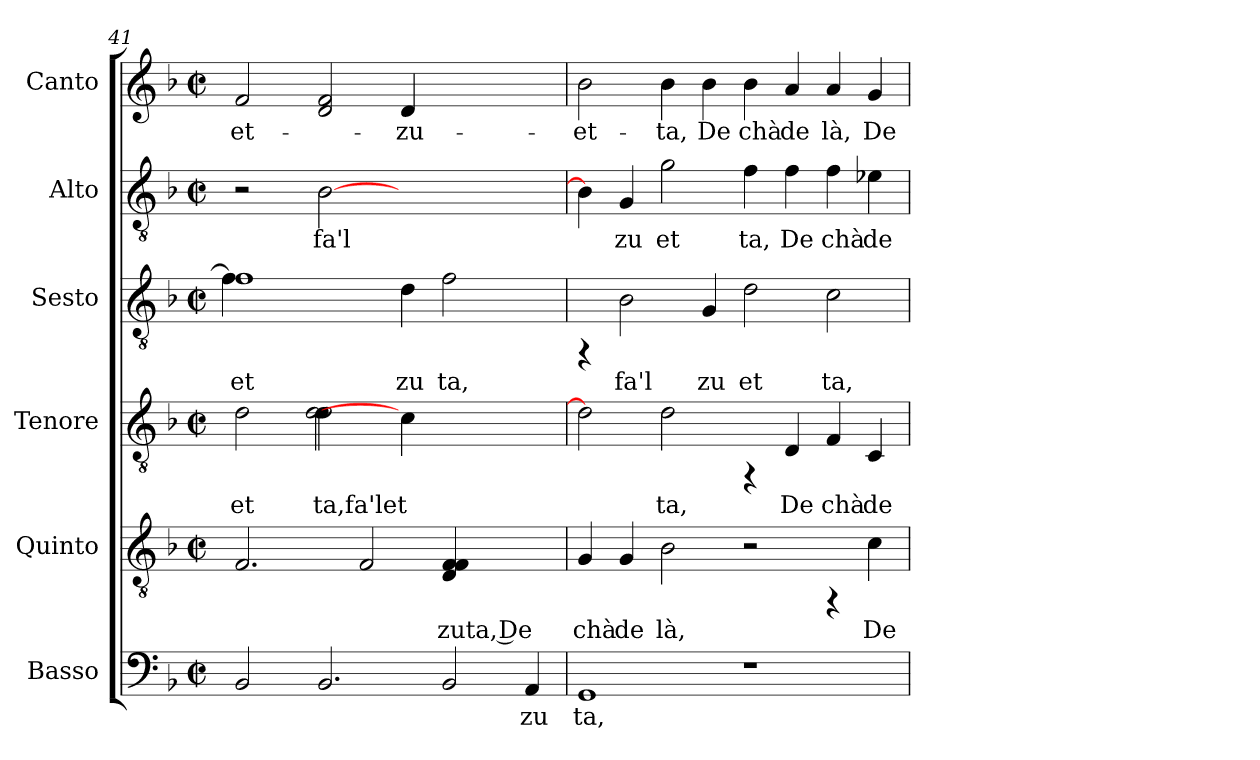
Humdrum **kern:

**kern	**text	**kern	**text	**kern	**text	**kern	**text	**kern	**text	**kern	**text
*part6	*part6	*part5	*part5	*part4	*part4	*part3	*part3	*part2	*part2	*part1	*part1
*staff6	*staff6	*staff5	*staff5	*staff4	*staff4	*staff3	*staff3	*staff2	*staff2	*staff1	*staff1
*I"Basso	*	*I"Quinto	*	*I"Tenore	*	*I"Sesto	*	*I"Alto	*	*I"Canto	*
*clefF4	*	*clefGv2	*	*clefGv2	*	*clefGv2	*	*clefGv2	*	*clefG2	*
*k[b-]	*	*k[b-]	*	*k[b-]	*	*k[b-]	*	*k[b-]	*	*k[b-]	*
*F:	*	*F:	*	*F:	*	*F:	*	*F:	*	*F:	*
*M2/2	*	*M2/2	*	*M2/2	*	*M2/2	*	*M2/2	*	*M2/2	*
*met(c|)	*	*met(c|)	*	*met(c|)	*	*met(c|)	*	*met(c|)	*	*met(c|)	*
=41	=41	=41	=41	=41	=41	=41	=41	=41	=41	=41	=41
!	!	!	!	!	!LO:LY:b:cj	!	!LO:LY:b:cj	!	!	!	!LO:LY:b:cj
*	*	*	*	*^	*	*^	*	*	*	*	*
2BB-/	.	2.F/	.	2d\	2ryy	et	1f	4f\]	et	2r	.	2f/	-et-
.	.	.	.	.	.	.	.	4ryy	.	.	.	.	.
!	!	!	!	!	!	!LO:LY:b:cj	!	!	!	!	!LO:LY:b:cj	!	!
2.BB-/	.	.	.	[>2d\ 2d\	4d\	ta,fa'let	.	1.ryy	.	[>2B-\	fa'l	2d/ 2f/	.
.	.	2F/	.	.	2.ryy	.	.	.	.	.	.	.	.
!	!	!	!	!	!	!LO:LY:b:cj	!	!	!LO:LY:b:cj	!	!	!	!LO:LY:b:cj
.	.	.	.	4c\	.	.	4d\	.	zu	1ryy	.	4d/	-zu-
!	!	!	!LO:LY:b:cj	!	!	!	!	!	!LO:LY:b:cj	!	!	!	!
2BB-/	.	4F/ 4D/ 4F/	zuta, De	2.ryy	.	.	2f\	.	ta,	.	.	2.ryy	.
.	.	2ryy	.	.	2ryy	.	.	.	.	.	.	.	.
!	!LO:LY:b:cj	!	!	!	!	!	!	!	!	!	!	!	!
4AA/	zu	.	.	.	.	.	4ryy	.	.	.	.	.	.
*	*	*	*	*v	*v	*	*	*	*	*	*	*	*
*	*	*	*	*	*	*v	*v	*	*	*	*	*
=42	=42	=42	=42	=42	=42	=42	=42	=42	=42	=42	=42
!	!LO:LY:b:cj	!	!LO:LY:b:cj	!	!LO:LY:b:cj	!	!	!	!LO:LY:b:cj	!	!LO:LY:b:cj
1GG	ta,	4G/	chà	2d\]	.	4rFF	.	4B-\]	.	2b-\	-et-
!	!	!	!LO:LY:b:cj	!	!	!	!LO:LY:b:cj	!	!LO:LY:b:cj	!	!
.	.	4G/	de	.	.	2B-\	fa'l	4G/	zu	.	.
!	!	!	!LO:LY:b:cj	!	!LO:LY:b:cj	!	!	!	!LO:LY:b:cj	!	!LO:LY:b:cj
.	.	2B-\	là,	2d\	ta,	.	.	2g\	et	4b-\	-ta,
!	!	!	!	!	!	!	!LO:LY:b:cj	!	!	!	!LO:LY:b:cj
.	.	.	.	.	.	4G/	zu	.	.	4b-\	De
!	!	!	!	!	!	!	!LO:LY:b:cj	!	!LO:LY:b:cj	!	!LO:LY:b:cj
1r	.	2r	.	4rFF	.	2d\	et	4f\	ta,	4b-\	chà
!	!	!	!	!	!LO:LY:b:cj	!	!	!	!LO:LY:b:cj	!	!LO:LY:b:cj
.	.	.	.	4D/	De	.	.	4f\	De	4a/	de
!	!	!	!	!	!LO:LY:b:cj	!	!LO:LY:b:cj	!	!LO:LY:b:cj	!	!LO:LY:b:cj
.	.	4rFF	.	4F/	chà	2c\	ta,	4f\	chà	4a/	là,
!	!	!	!LO:LY:b:cj	!	!LO:LY:b:cj	!	!	!	!LO:LY:b:cj	!	!LO:LY:b:cj
.	.	4c\	De	4C/	de	.	.	4e-X\	de	4g/	De
=	=	=	=	=	=	=	=	=	=	=	=
*-	*-	*-	*-	*-	*-	*-	*-	*-	*-	*-	*-
